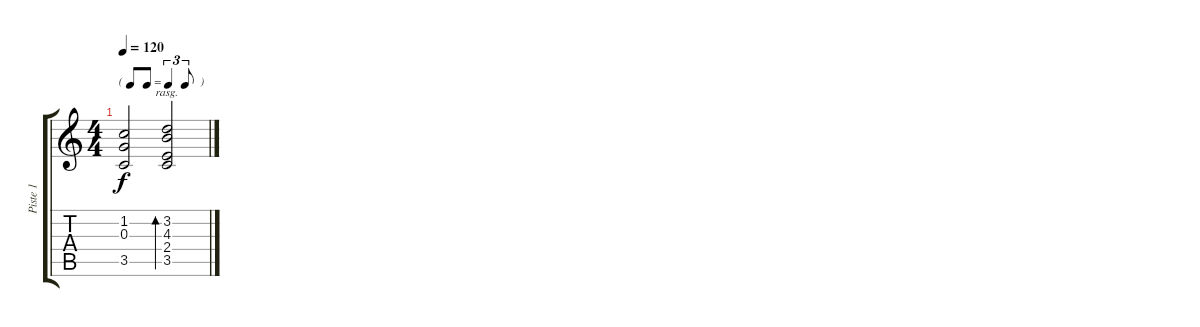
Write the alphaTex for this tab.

\track ("Piste 1" "Piste 1") {instrument acousticguitarnylon}
\staff {score tabs}
\tuning (E4 B3 G3 D3 A2 E2) {hide}
\ts (4 4)
\tf triplet8th
\tempo 120
\clef g2
\ks c
(1.2 0.3 3.5).2{dy f} (3.2 4.3 2.4 3.5).2{bd 480 rasg ii}
